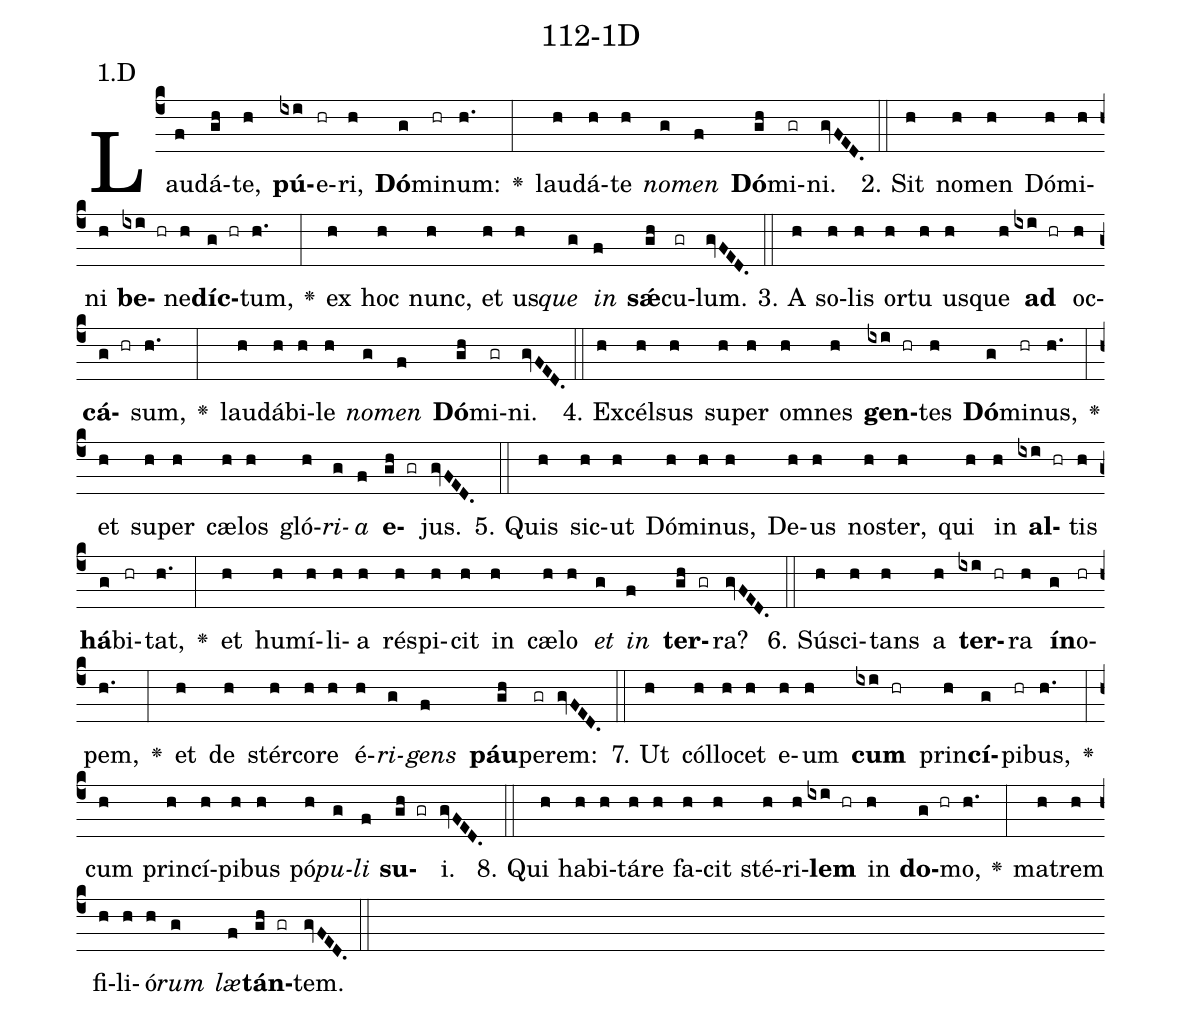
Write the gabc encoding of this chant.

name: 112-1D;
annotation: 1.D;
%%
(c4)Lau(f)dá(gh)te,(h) <b>pú</b>(ixi)e(hr)ri,(h) <b>Dó</b>(g)mi(hr)num:(h.) <v>\greheightstar</v>(:) lau(h)dá(h)te(h) <i>no</i>(g)<i>men</i>(f) <b>Dó</b>(gh)mi(gr)ni.(gvFED.) (::)
2. Sit(h) no(h)men(h) Dó(h)mi(h)ni(h) <b>be</b>(ixi hr)ne(h)<b>díc</b>(g hr)tum,(h.) <v>\greheightstar</v>(:) ex(h) hoc(h) nunc,(h) et(h) us(h)<i>que</i>(g) <i>in</i>(f) <b>sǽ</b>(gh)cu(gr)lum.(gvFED.) (::)
3. A(h) so(h)lis(h) or(h)tu(h) us(h)que(h) <b>ad</b>(ixi hr) oc(h)<b>cá</b>(g hr)sum,(h.) <v>\greheightstar</v>(:) lau(h)dá(h)bi(h)le(h) <i>no</i>(g)<i>men</i>(f) <b>Dó</b>(gh)mi(gr)ni.(gvFED.) (::)
4. Ex(h)cél(h)sus(h) su(h)per(h) om(h)nes(h) <b>gen</b>(ixi hr)tes(h) <b>Dó</b>(g)mi(hr)nus,(h.) <v>\greheightstar</v>(:) et(h) su(h)per(h) cæ(h)los(h) gló(h)<i>ri</i>(g)<i>a</i>(f) <b>e</b>(gh gr)jus.(gvFED.) (::)
5. Quis(h) sic(h)ut(h) Dó(h)mi(h)nus,(h) De(h)us(h) nos(h)ter,(h) qui(h) in(h) <b>al</b>(ixi hr)tis(h) <b>há</b>(g)bi(hr)tat,(h.) <v>\greheightstar</v>(:) et(h) hu(h)mí(h)li(h)a(h) ré(h)spi(h)cit(h) in(h) cæ(h)lo(h) <i>et</i>(g) <i>in</i>(f) <b>ter</b>(gh gr)ra?(gvFED.) (::)
6. Sú(h)sci(h)tans(h) a(h) <b>ter</b>(ixi hr)ra(h) <b>ín</b>(g)o(hr)pem,(h.) <v>\greheightstar</v>(:) et(h) de(h) stér(h)co(h)re(h) é(h)<i>ri</i>(g)<i>gens</i>(f) <b>páu</b>(gh)pe(gr)rem:(gvFED.) (::)
7. Ut(h) cól(h)lo(h)cet(h) e(h)um(h) <b>cum</b>(ixi hr) prin(h)<b>cí</b>(g)pi(hr)bus,(h.) <v>\greheightstar</v>(:) cum(h) prin(h)cí(h)pi(h)bus(h) pó(h)<i>pu</i>(g)<i>li</i>(f) <b>su</b>(gh gr)i.(gvFED.) (::)
8. Qui(h) ha(h)bi(h)tá(h)re(h) fa(h)cit(h) sté(h)ri(h)<b>lem</b>(ixi hr) in(h) <b>do</b>(g hr)mo,(h.) <v>\greheightstar</v>(:) ma(h)trem(h) fi(h)li(h)ó(h)<i>rum</i>(g) <i>læ</i>(f)<b>tán</b>(gh gr)tem.(gvFED.) (::)
